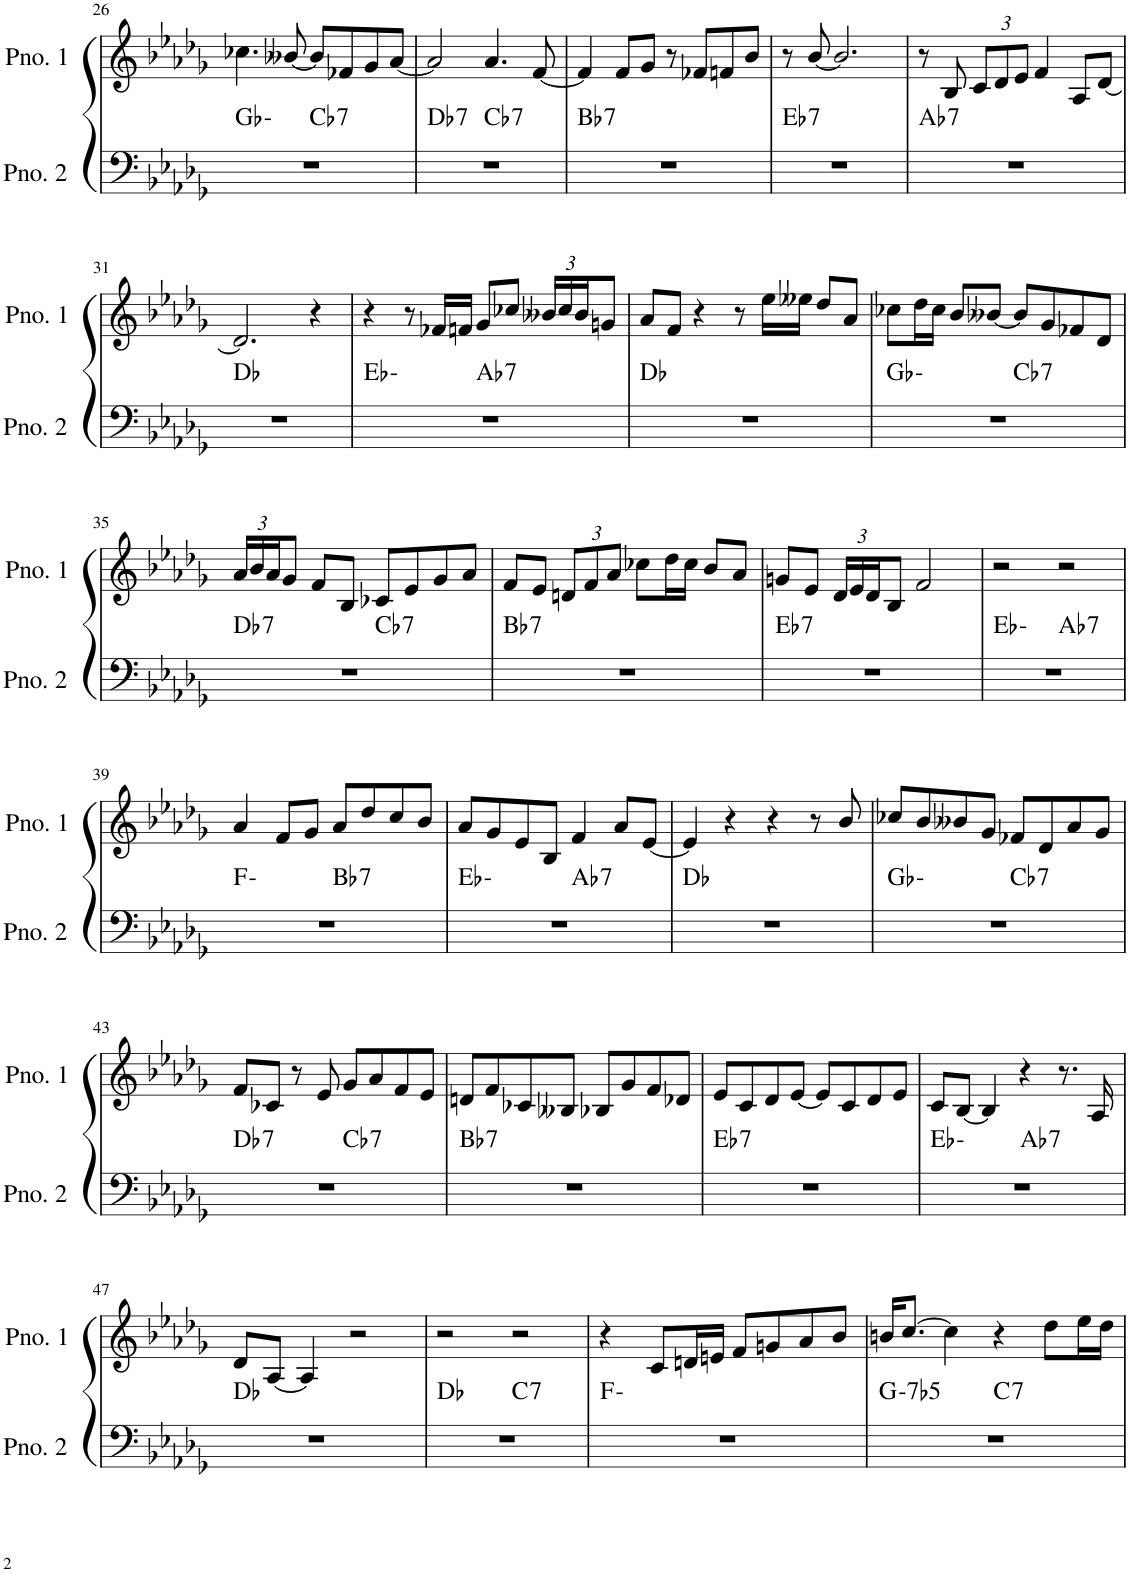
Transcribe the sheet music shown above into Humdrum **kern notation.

**kern	**harte	**kern
*part2	*part2	*part1
*staff2	*	*staff1
*I"ピアノ 2	*	*I"ピアノ 1
!!LO:PB:g=z
*clefF4	*	*clefG2
*k[b-e-a-d-g-]	*	*k[b-e-a-d-g-]
*M4/4	*	*M4/4
=26	=26	=26
*^	*	*
1r	2ryy	Gb:min	4.cc-X\
.	.	.	[8b--X/
!	!	!LO:H:kt=7	!
.	2ryy	Cb:7	8b--/L]
.	.	.	8f-X/
.	.	.	8g-/
.	.	.	[8a-/J
=27	=27	=27	=27
!	!	!LO:H:kt=7	!
1r	2ryy	Db:7	2a-/]
!	!	!LO:H:kt=7	!
.	2ryy	Cb:7	4.a-/
.	.	.	[8f/
=28	=28	=28	=28
!	!	!LO:H:kt=7	!
*v	*v	*	*
1r	Bb:7	4f/]
.	.	8f/L
.	.	8g-/J
.	.	8r
.	.	8f-X/L
.	.	8fn/
.	.	8b-/J
=29	=29	=29
!	!LO:H:kt=7	!
1r	Eb:7	8r
.	.	[8b-/
.	.	2.b-/]
=30	=30	=30
!	!LO:H:kt=7	!
1r	Ab:7	8r
.	.	8B-/
*	*	*Xbrackettup
.	.	12c/L
.	.	12d-/
.	.	12e-/J
.	.	4f/
.	.	8A-/L
.	.	[8d-/J
!!LO:LB:g=z
=31	=31	=31
1r	Db:maj	2.d-/]
.	.	4r
=32	=32	=32
*^	*	*
1r	2ryy	Eb:min	4r
.	.	.	8r
.	.	.	16f-X/LL
.	.	.	16fn/JJ
!	!	!LO:H:kt=7	!
.	2ryy	Ab:7	8g-/L
.	.	.	8cc-X/J
.	.	.	24b--X/LL
.	.	.	24cc-/
.	.	.	24b--/J
.	.	.	8gn/J
*v	*v	*	*
=33	=33	=33
1r	Db:maj	8a-/L
.	.	8f/J
.	.	4r
.	.	8r
.	.	16ee-\LL
.	.	16ee--X\JJ
.	.	8dd-/L
.	.	8a-/J
=34	=34	=34
*^	*	*
1r	2ryy	Gb:min	8cc-X\L
.	.	.	16dd-\L
.	.	.	16cc-\JJ
.	.	.	8b-/L
.	.	.	[8b--X/J
!	!	!LO:H:kt=7	!
.	2ryy	Cb:7	8b--/L]
.	.	.	8g-/
.	.	.	8f-X/
.	.	.	8d-/J
!!LO:LB:g=z
=35	=35	=35	=35
!	!	!LO:H:kt=7	!
1r	2ryy	Db:7	24a-/LL
.	.	.	24b-/
.	.	.	24a-/J
.	.	.	8g-/J
.	.	.	8f/L
.	.	.	8B-/J
!	!	!LO:H:kt=7	!
.	2ryy	Cb:7	8c-X/L
.	.	.	8e-/
.	.	.	8g-/
.	.	.	8a-/J
=36	=36	=36	=36
!	!	!LO:H:kt=7	!
*v	*v	*	*
1r	Bb:7	8f/L
.	.	8e-/J
.	.	12dn/L
.	.	12f/
.	.	12a-/J
.	.	8cc-X\L
.	.	16dd-\L
.	.	16cc-\JJ
.	.	8b-/L
.	.	8a-/J
=37	=37	=37
!	!LO:H:kt=7	!
1r	Eb:7	8gn/L
.	.	8e-/J
.	.	24d-/LL
.	.	24e-/
.	.	24d-/J
.	.	8B-/J
.	.	2f/
=38	=38	=38
*^	*	*
1r	2ryy	Eb:min	2r
!	!	!LO:H:kt=7	!
.	2ryy	Ab:7	2r
!!LO:LB:g=z
=39	=39	=39	=39
1r	2ryy	F:min	4a-/
.	.	.	8f/L
.	.	.	8g-/J
!	!	!LO:H:kt=7	!
.	2ryy	Bb:7	8a-/L
.	.	.	8dd-/
.	.	.	8cc/
.	.	.	8b-/J
=40	=40	=40	=40
1r	2ryy	Eb:min	8a-/L
.	.	.	8g-/
.	.	.	8e-/
.	.	.	8B-/J
!	!	!LO:H:kt=7	!
.	2ryy	Ab:7	4f/
.	.	.	8a-/L
.	.	.	[8e-/J
*v	*v	*	*
=41	=41	=41
1r	Db:maj	4e-/]
.	.	4r
.	.	4r
.	.	8r
.	.	8b-/
=42	=42	=42
*^	*	*
1r	2ryy	Gb:min	8cc-X/L
.	.	.	8b-/
.	.	.	8b--X/
.	.	.	8g-/J
!	!	!LO:H:kt=7	!
.	2ryy	Cb:7	8f-X/L
.	.	.	8d-/
.	.	.	8a-/
.	.	.	8g-/J
!!LO:LB:g=z
=43	=43	=43	=43
!	!	!LO:H:kt=7	!
1r	2ryy	Db:7	8f/L
.	.	.	8c-X/J
.	.	.	8r
.	.	.	8e-/
!	!	!LO:H:kt=7	!
.	2ryy	Cb:7	8g-/L
.	.	.	8a-/
.	.	.	8f/
.	.	.	8e-/J
=44	=44	=44	=44
!	!	!LO:H:kt=7	!
*v	*v	*	*
1r	Bb:7	8dn/L
.	.	8f/
.	.	8c-X/
.	.	8B--X/J
.	.	8B-X/L
.	.	8g-/
.	.	8f/
.	.	8d-X/J
=45	=45	=45
!	!LO:H:kt=7	!
1r	Eb:7	8e-/L
.	.	8c/
.	.	8d-/
.	.	[8e-/J
.	.	8e-/L]
.	.	8c/
.	.	8d-/
.	.	8e-/J
=46	=46	=46
*^	*	*
1r	2ryy	Eb:min	8c/L
.	.	.	[8B-/J
.	.	.	4B-/]
!	!	!LO:H:kt=7	!
.	2ryy	Ab:7	4r
.	.	.	8.r
.	.	.	16A-/
*v	*v	*	*
!!LO:LB:g=z
=47	=47	=47
1r	Db:maj	8d-/L
.	.	[8A-/J
.	.	4A-/]
.	.	2r
=48	=48	=48
*^	*	*
1r	2ryy	Db:maj	2r
!	!	!LO:H:kt=7	!
.	2ryy	C:7	2r
*v	*v	*	*
=49	=49	=49
1r	F:min	4r
.	.	8c/L
.	.	16dn/L
.	.	16en/JJ
.	.	8f/L
.	.	8gn/
.	.	8a-/
.	.	8b-/J
=50	=50	=50
!	!LO:H:kt=-7b5	!
*^	*	*
1r	2ryy	G:hdim7	16bn/KL
.	.	.	[8.cc/J
.	.	.	4cc\]
!	!	!LO:H:kt=7	!
.	2ryy	C:7	4r
.	.	.	8dd-\L
.	.	.	16ee-\L
.	.	.	16dd-\JJ
*v	*v	*	*
=	=	=
*-	*-	*-
